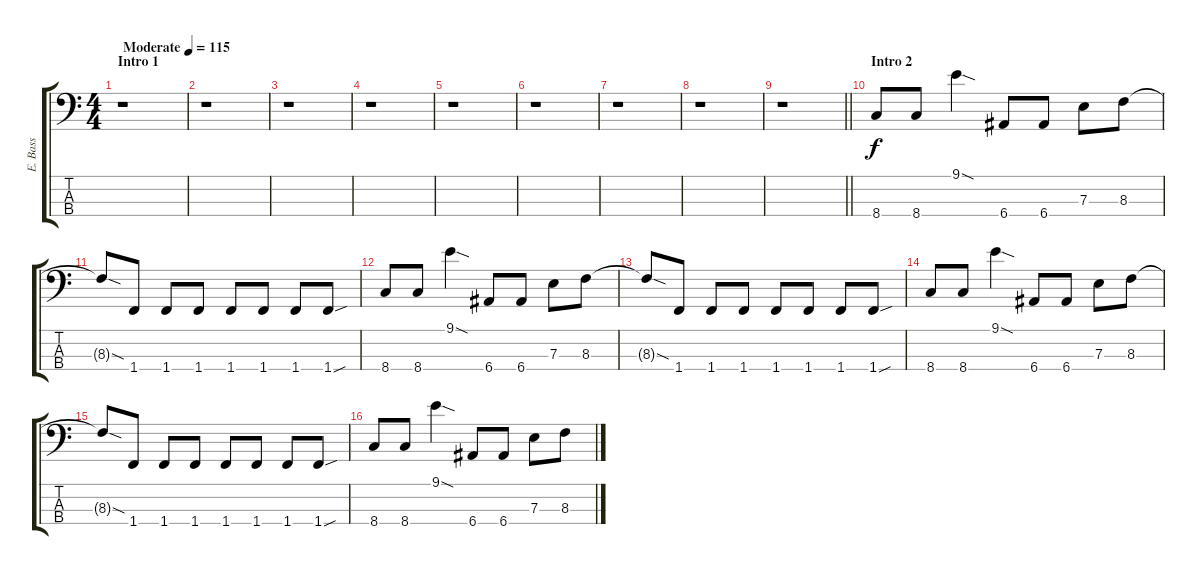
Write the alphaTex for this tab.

\track ("E. Bass" "E. Bass") {instrument electricbasspick}
\staff {score tabs}
\tuning (G2 D2 A1 E1) {hide}
\ts (4 4)
\section ("" "Intro 1")
\tempo (115 "Moderate")
\clef f4
\ks c
r.1{dy f instrument electricbasspick} |
r.1 |
r.1 |
r.1 |
r.1 |
r.1 |
r.1 |
r.1 |
\barLineRight lightlight
r.1 |
\section ("" "Intro 2")
8.4.8 8.4.8 9.1{sod}.4 6.4.8 6.4.8 7.3.8 8.3.8 |
8.3{sod t}.8 1.4.8 1.4.8 1.4.8 1.4.8 1.4.8 1.4.8 1.4{sou}.8 |
8.4.8 8.4.8 9.1{sod}.4 6.4.8 6.4.8 7.3.8 8.3.8 |
8.3{sod t}.8 1.4.8 1.4.8 1.4.8 1.4.8 1.4.8 1.4.8 1.4{sou}.8 |
8.4.8 8.4.8 9.1{sod}.4 6.4.8 6.4.8 7.3.8 8.3.8 |
8.3{sod t}.8 1.4.8 1.4.8 1.4.8 1.4.8 1.4.8 1.4.8 1.4{sou}.8 |
8.4.8 8.4.8 9.1{sod}.4 6.4.8 6.4.8 7.3.8 8.3.8
